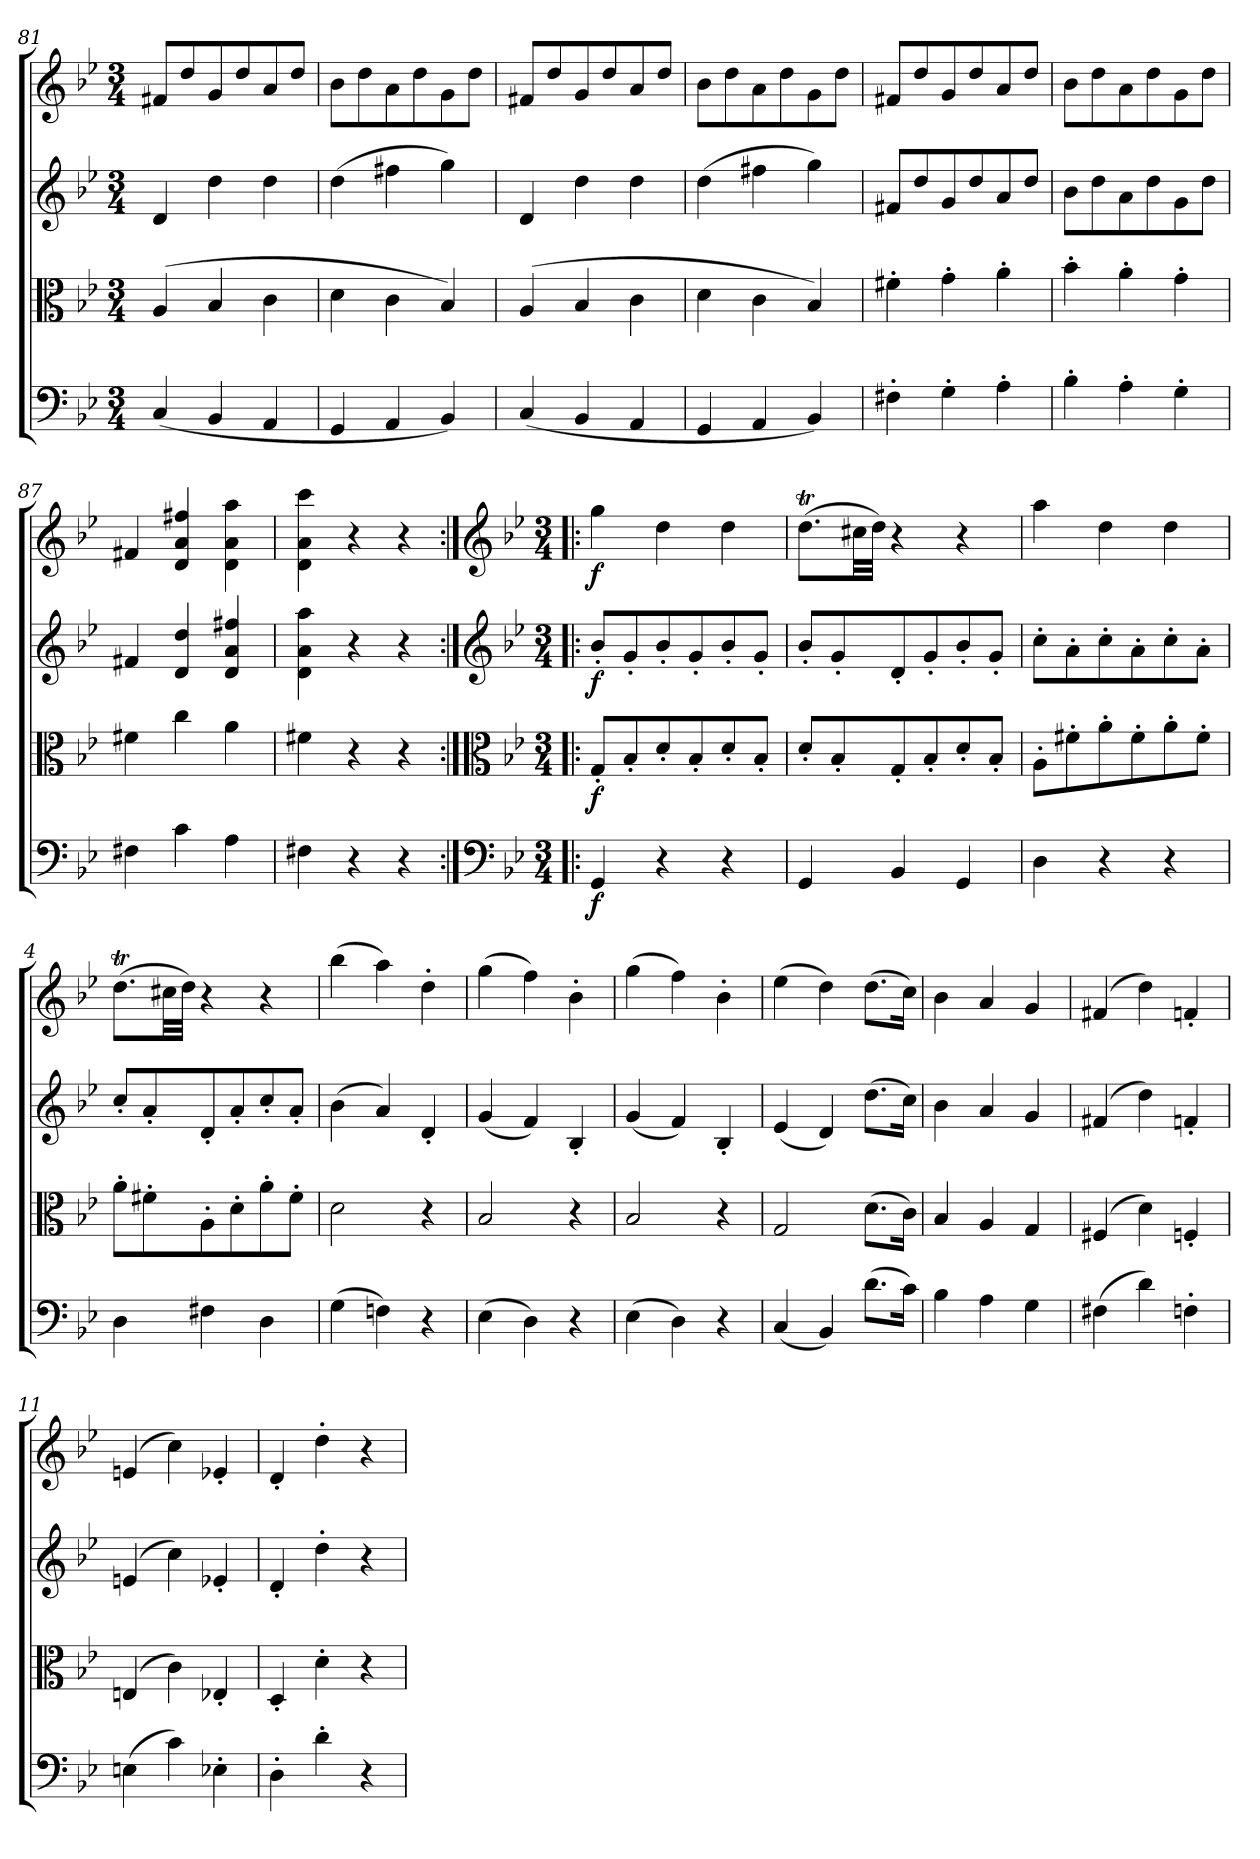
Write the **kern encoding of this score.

**kern	**dynam	**kern	**dynam	**kern	**dynam	**kern	**dynam
*part4	*part4	*part3	*part3	*part2	*part2	*part1	*part1
*staff4	*staff4	*staff3	*staff3	*staff2	*staff2	*staff1	*staff1
*clefF4	*	*clefC3	*	*clefG2	*	*clefG2	*
*k[b-e-]	*	*k[b-e-]	*	*k[b-e-]	*	*k[b-e-]	*
*g:	*	*g:	*	*g:	*	*g:	*
*M3/4	*	*M3/4	*	*M3/4	*	*M3/4	*
=81	=81	=81	=81	=81	=81	=81	=81
(4C/	.	(4A/	.	4d/	.	8f#X/L	.
.	.	.	.	.	.	8dd/	.
4BB-/	.	4B-/	.	4dd\	.	8g/	.
.	.	.	.	.	.	8dd/	.
4AA/	.	4c\	.	4dd\	.	8a/	.
.	.	.	.	.	.	8dd/J	.
=82	=82	=82	=82	=82	=82	=82	=82
4GG/	.	4d\	.	(4dd\	.	8b-\L	.
.	.	.	.	.	.	8dd\	.
4AA/	.	4c\	.	4ff#X\	.	8a\	.
.	.	.	.	.	.	8dd\	.
4BB-/)	.	4B-/)	.	4gg\)	.	8g\	.
.	.	.	.	.	.	8dd\J	.
=83	=83	=83	=83	=83	=83	=83	=83
(4C/	.	(4A/	.	4d/	.	8f#X/L	.
.	.	.	.	.	.	8dd/	.
4BB-/	.	4B-/	.	4dd\	.	8g/	.
.	.	.	.	.	.	8dd/	.
4AA/	.	4c\	.	4dd\	.	8a/	.
.	.	.	.	.	.	8dd/J	.
=84	=84	=84	=84	=84	=84	=84	=84
4GG/	.	4d\	.	(4dd\	.	8b-\L	.
.	.	.	.	.	.	8dd\	.
4AA/	.	4c\	.	4ff#X\	.	8a\	.
.	.	.	.	.	.	8dd\	.
4BB-/)	.	4B-/)	.	4gg\)	.	8g\	.
.	.	.	.	.	.	8dd\J	.
=85	=85	=85	=85	=85	=85	=85	=85
4F#X'\	.	4f#X'\	.	8f#X/L	.	8f#X/L	.
.	.	.	.	8dd/	.	8dd/	.
4G'\	.	4g'\	.	8g/	.	8g/	.
.	.	.	.	8dd/	.	8dd/	.
4A'\	.	4a'\	.	8a/	.	8a/	.
.	.	.	.	8dd/J	.	8dd/J	.
=86	=86	=86	=86	=86	=86	=86	=86
4B-'\	.	4b-'\	.	8b-\L	.	8b-\L	.
.	.	.	.	8dd\	.	8dd\	.
4A'\	.	4a'\	.	8a\	.	8a\	.
.	.	.	.	8dd\	.	8dd\	.
4G'\	.	4g'\	.	8g\	.	8g\	.
.	.	.	.	8dd\J	.	8dd\J	.
=87	=87	=87	=87	=87	=87	=87	=87
4F#X\	.	4f#X\	.	4f#X/	.	4f#X/	.
4c\	.	4cc\	.	4d/ 4dd/	.	4d/ 4a/ 4ff#X/	.
4A\	.	4a\	.	4d/ 4a/ 4ff#X/	.	4d\ 4a\ 4aa\	.
=88	=88	=88	=88	=88	=88	=88	=88
4F#X\	.	4f#X\	.	4d\ 4a\ 4aa\	.	4d\ 4a\ 4ccc\	.
4r	.	4r	.	4r	.	4r	.
4r	.	4r	.	4r	.	4r	.
=89:|!|:	=89:|!|:	=89:|!|:	=89:|!|:	=89:|!|:	=89:|!|:	=89:|!|:	=89:|!|:
*clefF4	*	*clefC3	*	*clefG2	*	*clefG2	*
*k[b-e-]	*	*k[b-e-]	*	*k[b-e-]	*	*k[b-e-]	*
*g:	*	*g:	*	*g:	*	*g:	*
*M3/4	*	*M3/4	*	*M3/4	*	*M3/4	*
4GG/	f	8G'/L	f	8b-'/L	f	4gg\	f
.	.	8B-'/	.	8g'/	.	.	.
4r	.	8d'/	.	8b-'/	.	4dd\	.
.	.	8B-'/	.	8g'/	.	.	.
4r	.	8d'/	.	8b-'/	.	4dd\	.
.	.	8B-'/J	.	8g'/J	.	.	.
=2	=2	=2	=2	=2	=2	=2	=2
4GG/	.	8d'/L	.	8b-'/L	.	(8.ddt\L	.
.	.	8B-'/	.	8g'/	.	.	.
.	.	.	.	.	.	32cc#X\LL	.
.	.	.	.	.	.	32dd\JJJ)	.
4BB-/	.	8G'/	.	8d'/	.	4r	.
.	.	8B-'/	.	8g'/	.	.	.
4GG/	.	8d'/	.	8b-'/	.	4r	.
.	.	8B-'/J	.	8g'/J	.	.	.
=3	=3	=3	=3	=3	=3	=3	=3
4D\	.	8A'\L	.	8cc'\L	.	4aa\	.
.	.	8f#X'\	.	8a'\	.	.	.
4r	.	8a'\	.	8cc'\	.	4dd\	.
.	.	8f#'\	.	8a'\	.	.	.
4r	.	8a'\	.	8cc'\	.	4dd\	.
.	.	8f#'\J	.	8a'\J	.	.	.
=4	=4	=4	=4	=4	=4	=4	=4
4D\	.	8a'\L	.	8cc'/L	.	(8.ddt\L	.
.	.	8f#X'\	.	8a'/	.	.	.
.	.	.	.	.	.	32cc#X\LL	.
.	.	.	.	.	.	32dd\JJJ)	.
4F#X\	.	8A'\	.	8d'/	.	4r	.
.	.	8d'\	.	8a'/	.	.	.
4D\	.	8a'\	.	8cc'/	.	4r	.
.	.	8f#'\J	.	8a'/J	.	.	.
=5	=5	=5	=5	=5	=5	=5	=5
(4G\	.	2d\	.	(4b-\	.	(4bb-\	.
4Fn\)	.	.	.	4a/)	.	4aa\)	.
4r	.	4r	.	4d'/	.	4dd'\	.
=6	=6	=6	=6	=6	=6	=6	=6
(4E-\	.	2B-/	.	(4g/	.	(4gg\	.
4D\)	.	.	.	4f/)	.	4ff\)	.
4r	.	4r	.	4B-'/	.	4b-'\	.
=7	=7	=7	=7	=7	=7	=7	=7
(4E-\	.	2B-/	.	(4g/	.	(4gg\	.
4D\)	.	.	.	4f/)	.	4ff\)	.
4r	.	4r	.	4B-'/	.	4b-'\	.
=8	=8	=8	=8	=8	=8	=8	=8
(4C/	.	2G/	.	(4e-/	.	(4ee-\	.
4BB-/)	.	.	.	4d/)	.	4dd\)	.
(8.d\L	.	(8.d\L	.	(8.dd\L	.	(8.dd\L	.
16c\Jk)	.	16c\Jk)	.	16cc\Jk)	.	16cc\Jk)	.
=9	=9	=9	=9	=9	=9	=9	=9
4B-\	.	4B-/	.	4b-\	.	4b-\	.
4A\	.	4A/	.	4a/	.	4a/	.
4G\	.	4G/	.	4g/	.	4g/	.
=10	=10	=10	=10	=10	=10	=10	=10
(4F#X\	.	(4F#X/	.	(4f#X/	.	(4f#X/	.
4d\)	.	4d\)	.	4dd\)	.	4dd\)	.
4Fn'\	.	4Fn'/	.	4fn'/	.	4fn'/	.
=11	=11	=11	=11	=11	=11	=11	=11
(4En\	.	(4En/	.	(4en/	.	(4en/	.
4c\)	.	4c\)	.	4cc\)	.	4cc\)	.
4E-X'\	.	4E-X'/	.	4e-X'/	.	4e-X'/	.
=12	=12	=12	=12	=12	=12	=12	=12
4D'\	.	4D'/	.	4d'/	.	4d'/	.
4d'\	.	4d'\	.	4dd'\	.	4dd'\	.
4r	.	4r	.	4r	.	4r	.
=	=	=	=	=	=	=	=
*-	*-	*-	*-	*-	*-	*-	*-
